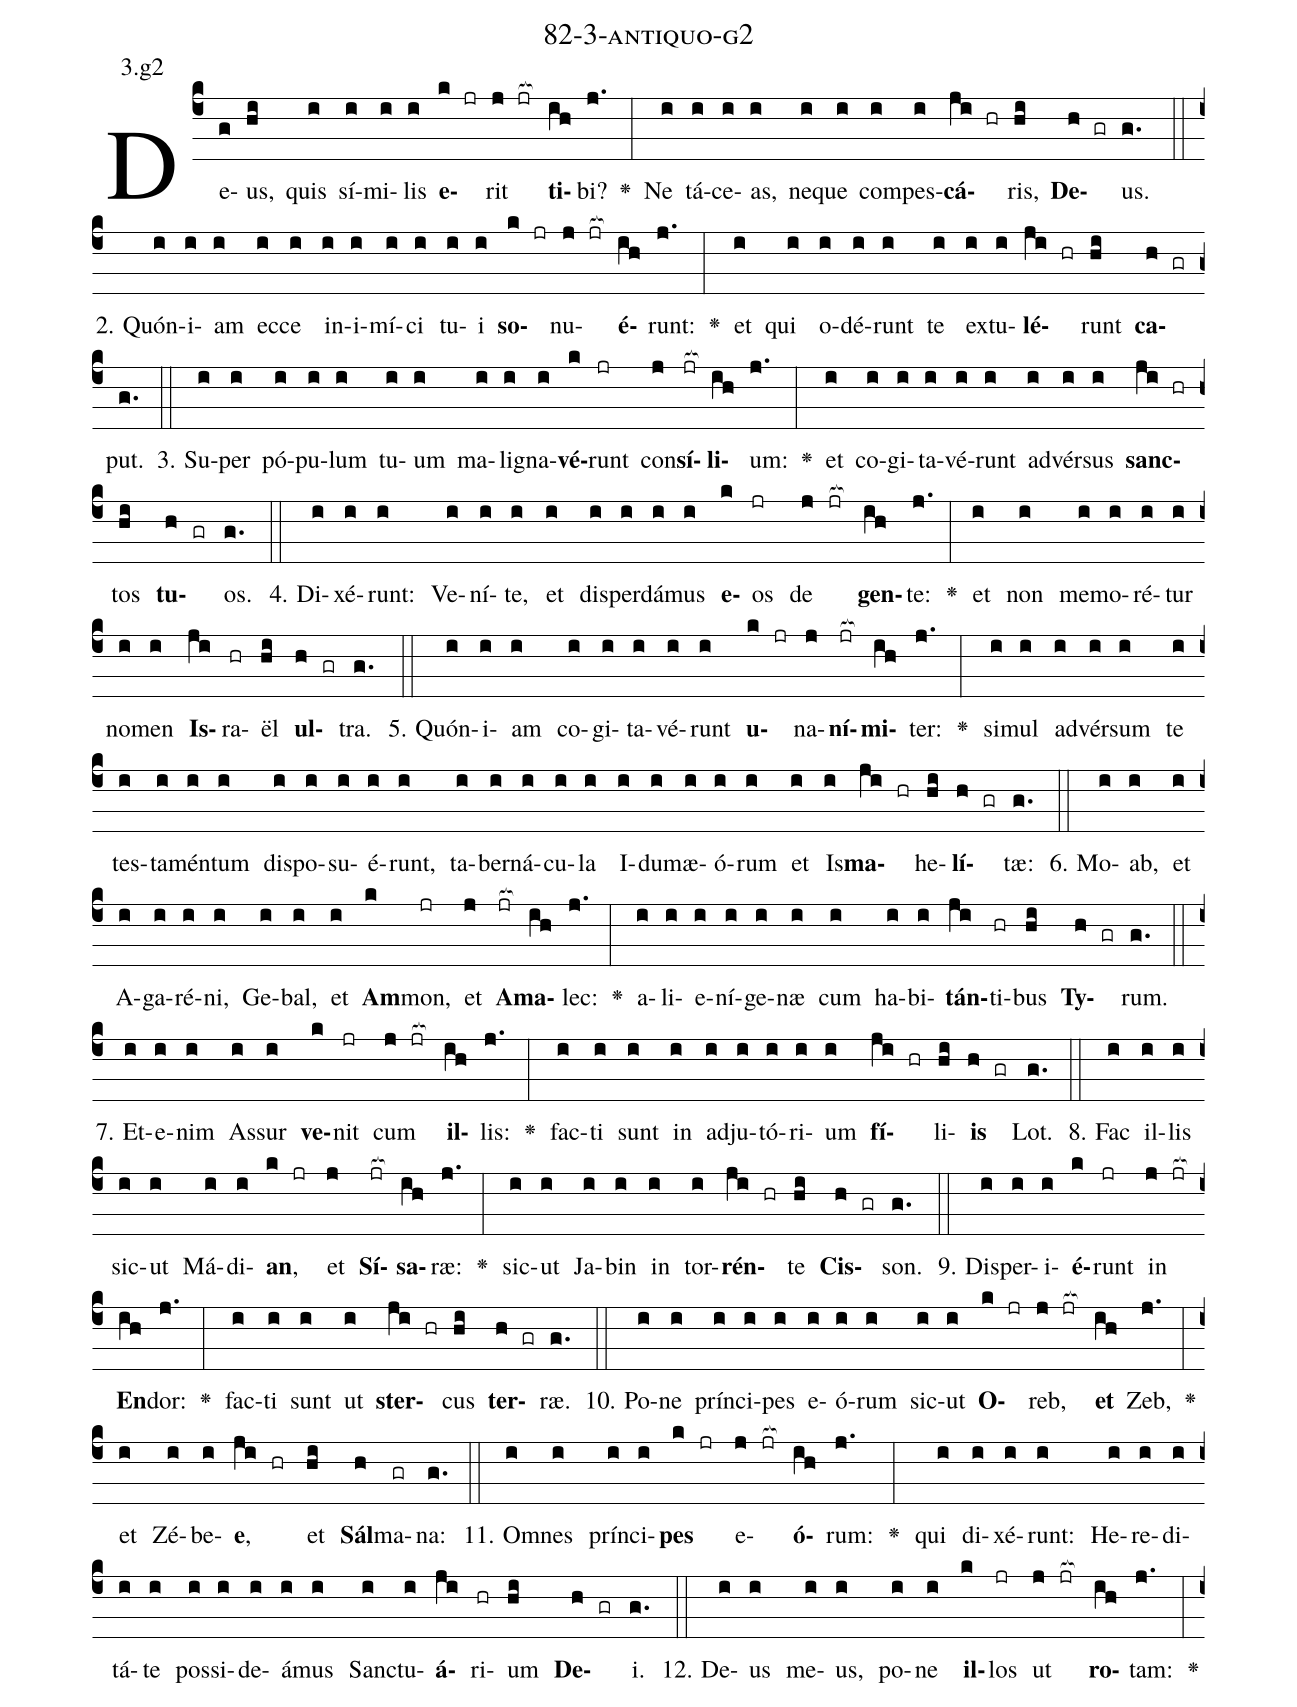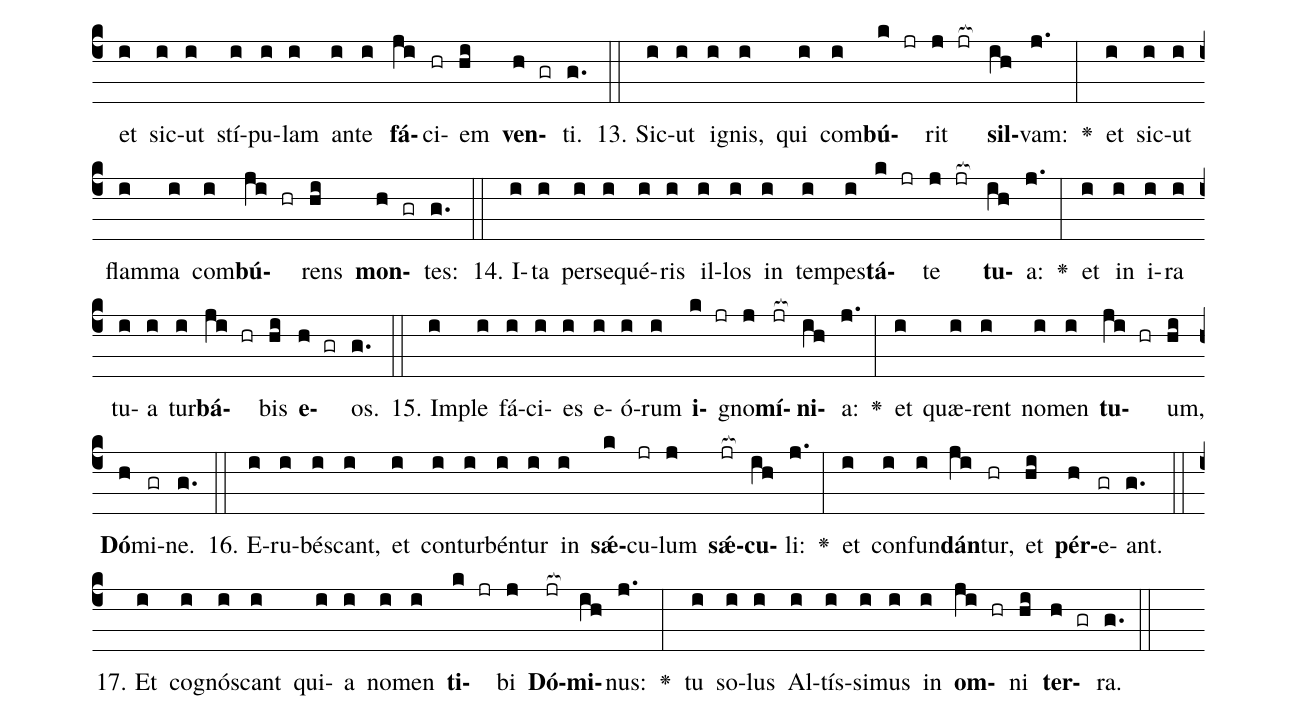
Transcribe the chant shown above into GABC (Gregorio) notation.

name: 82-3-antiquo-g2;
annotation: 3.g2;
%%
(c4)De(g)us,(hi) quis(i) sí(i)mi(i)lis(i) <b>e</b>(k jr)rit(j jr[ocb:1{]) <b>ti</b>(ih[ocb:0}])bi?(j.) <v>\greheightstar</v>(:) Ne(i) tá(i)ce(i)as,(i) ne(i)que(i) com(i)pes(i)<b>cá</b>(ji hr)ris,(hi) <b>De</b>(h gr)us.(g.) (::)
2. Quón(i)i(i)am(i) ec(i)ce(i) in(i)i(i)mí(i)ci(i) tu(i)i(i) <b>so</b>(k jr)nu(j jr[ocb:1{])<b>é</b>(ih[ocb:0}])runt:(j.) <v>\greheightstar</v>(:) et(i) qui(i) o(i)dé(i)runt(i) te(i) ex(i)tu(i)<b>lé</b>(ji hr)runt(hi) <b>ca</b>(h gr)put.(g.) (::)
3. Su(i)per(i) pó(i)pu(i)lum(i) tu(i)um(i) ma(i)li(i)gna(i)<b>vé</b>(k)runt(jr) con(j)<b>sí</b>(jr[ocb:1{])<b>li</b>(ih[ocb:0}])um:(j.) <v>\greheightstar</v>(:) et(i) co(i)gi(i)ta(i)vé(i)runt(i) ad(i)vér(i)sus(i) <b>sanc</b>(ji hr)tos(hi) <b>tu</b>(h gr)os.(g.) (::)
4. Di(i)xé(i)runt:(i) Ve(i)ní(i)te,(i) et(i) dis(i)per(i)dá(i)mus(i) <b>e</b>(k)os(jr) de(j jr[ocb:1{]) <b>gen</b>(ih[ocb:0}])te:(j.) <v>\greheightstar</v>(:) et(i) non(i) me(i)mo(i)ré(i)tur(i) no(i)men(i) <b>Is</b>(ji)ra(hr)ël(hi) <b>ul</b>(h gr)tra.(g.) (::)
5. Quón(i)i(i)am(i) co(i)gi(i)ta(i)vé(i)runt(i) <b>u</b>(k jr)na(j)<b>ní</b>(jr[ocb:1{])<b>mi</b>(ih[ocb:0}])ter:(j.) <v>\greheightstar</v>(:) si(i)mul(i) ad(i)vér(i)sum(i) te(i) tes(i)ta(i)mén(i)tum(i) dis(i)po(i)su(i)é(i)runt,(i) ta(i)ber(i)ná(i)cu(i)la(i) I(i)du(i)mæ(i)ó(i)rum(i) et(i) Is(i)<b>ma</b>(ji hr)he(hi)<b>lí</b>(h gr)tæ:(g.) (::)
6. Mo(i)ab,(i) et(i) A(i)ga(i)ré(i)ni,(i) Ge(i)bal,(i) et(i) <b>Am</b>(k)mon,(jr) et(j) <b>A</b>(jr[ocb:1{])<b>ma</b>(ih[ocb:0}])lec:(j.) <v>\greheightstar</v>(:) a(i)li(i)e(i)ní(i)ge(i)næ(i) cum(i) ha(i)bi(i)<b>tán</b>(ji)ti(hr)bus(hi) <b>Ty</b>(h gr)rum.(g.) (::)
7. Et(i)e(i)nim(i) As(i)sur(i) <b>ve</b>(k)nit(jr) cum(j jr[ocb:1{]) <b>il</b>(ih[ocb:0}])lis:(j.) <v>\greheightstar</v>(:) fac(i)ti(i) sunt(i) in(i) ad(i)ju(i)tó(i)ri(i)um(i) <b>fí</b>(ji hr)li(hi)<b>is</b>(h gr) Lot.(g.) (::)
8. Fac(i) il(i)lis(i) sic(i)ut(i) Má(i)di(i)<b>an</b>,(k jr) et(j) <b>Sí</b>(jr[ocb:1{])<b>sa</b>(ih[ocb:0}])ræ:(j.) <v>\greheightstar</v>(:) sic(i)ut(i) Ja(i)bin(i) in(i) tor(i)<b>rén</b>(ji hr)te(hi) <b>Cis</b>(h gr)son.(g.) (::)
9. Dis(i)per(i)i(i)<b>é</b>(k)runt(jr) in(j jr[ocb:1{]) <b>En</b>(ih[ocb:0}])dor:(j.) <v>\greheightstar</v>(:) fac(i)ti(i) sunt(i) ut(i) <b>ster</b>(ji hr)cus(hi) <b>ter</b>(h gr)ræ.(g.) (::)
10. Po(i)ne(i) prín(i)ci(i)pes(i) e(i)ó(i)rum(i) sic(i)ut(i) <b>O</b>(k jr)reb,(j jr[ocb:1{]) <b>et</b>(ih[ocb:0}]) Zeb,(j.) <v>\greheightstar</v>(:) et(i) Zé(i)be(i)<b>e</b>,(ji hr) et(hi) <b>Sál</b>(h)ma(gr)na:(g.) (::)
11. Om(i)nes(i) prín(i)ci(i)<b>pes</b>(k jr) e(j jr[ocb:1{])<b>ó</b>(ih[ocb:0}])rum:(j.) <v>\greheightstar</v>(:) qui(i) di(i)xé(i)runt:(i) He(i)re(i)di(i)tá(i)te(i) pos(i)si(i)de(i)á(i)mus(i) Sanc(i)tu(i)<b>á</b>(ji)ri(hr)um(hi) <b>De</b>(h gr)i.(g.) (::)
12. De(i)us(i) me(i)us,(i) po(i)ne(i) <b>il</b>(k)los(jr) ut(j jr[ocb:1{]) <b>ro</b>(ih[ocb:0}])tam:(j.) <v>\greheightstar</v>(:) et(i) sic(i)ut(i) stí(i)pu(i)lam(i) an(i)te(i) <b>fá</b>(ji)ci(hr)em(hi) <b>ven</b>(h gr)ti.(g.) (::)
13. Sic(i)ut(i) i(i)gnis,(i) qui(i) com(i)<b>bú</b>(k jr)rit(j jr[ocb:1{]) <b>sil</b>(ih[ocb:0}])vam:(j.) <v>\greheightstar</v>(:) et(i) sic(i)ut(i) flam(i)ma(i) com(i)<b>bú</b>(ji hr)rens(hi) <b>mon</b>(h gr)tes:(g.) (::)
14. I(i)ta(i) per(i)se(i)qué(i)ris(i) il(i)los(i) in(i) tem(i)pes(i)<b>tá</b>(k jr)te(j jr[ocb:1{]) <b>tu</b>(ih[ocb:0}])a:(j.) <v>\greheightstar</v>(:) et(i) in(i) i(i)ra(i) tu(i)a(i) tur(i)<b>bá</b>(ji hr)bis(hi) <b>e</b>(h gr)os.(g.) (::)
15. Im(i)ple(i) fá(i)ci(i)es(i) e(i)ó(i)rum(i) <b>i</b>(k jr)gno(j)<b>mí</b>(jr[ocb:1{])<b>ni</b>(ih[ocb:0}])a:(j.) <v>\greheightstar</v>(:) et(i) quæ(i)rent(i) no(i)men(i) <b>tu</b>(ji hr)um,(hi) <b>Dó</b>(h)mi(gr)ne.(g.) (::)
16. E(i)ru(i)bés(i)cant,(i) et(i) con(i)tur(i)bén(i)tur(i) in(i) <b>sǽ</b>(k)cu(jr)lum(j) <b>sǽ</b>(jr[ocb:1{])<b>cu</b>(ih[ocb:0}])li:(j.) <v>\greheightstar</v>(:) et(i) con(i)fun(i)<b>dán</b>(ji)tur,(hr) et(hi) <b>pér</b>(h)e(gr)ant.(g.) (::)
17. Et(i) co(i)gnós(i)cant(i) qui(i)a(i) no(i)men(i) <b>ti</b>(k jr)bi(j) <b>Dó</b>(jr[ocb:1{])<b>mi</b>(ih[ocb:0}])nus:(j.) <v>\greheightstar</v>(:) tu(i) so(i)lus(i) Al(i)tís(i)si(i)mus(i) in(i) <b>om</b>(ji hr)ni(hi) <b>ter</b>(h gr)ra.(g.) (::)
